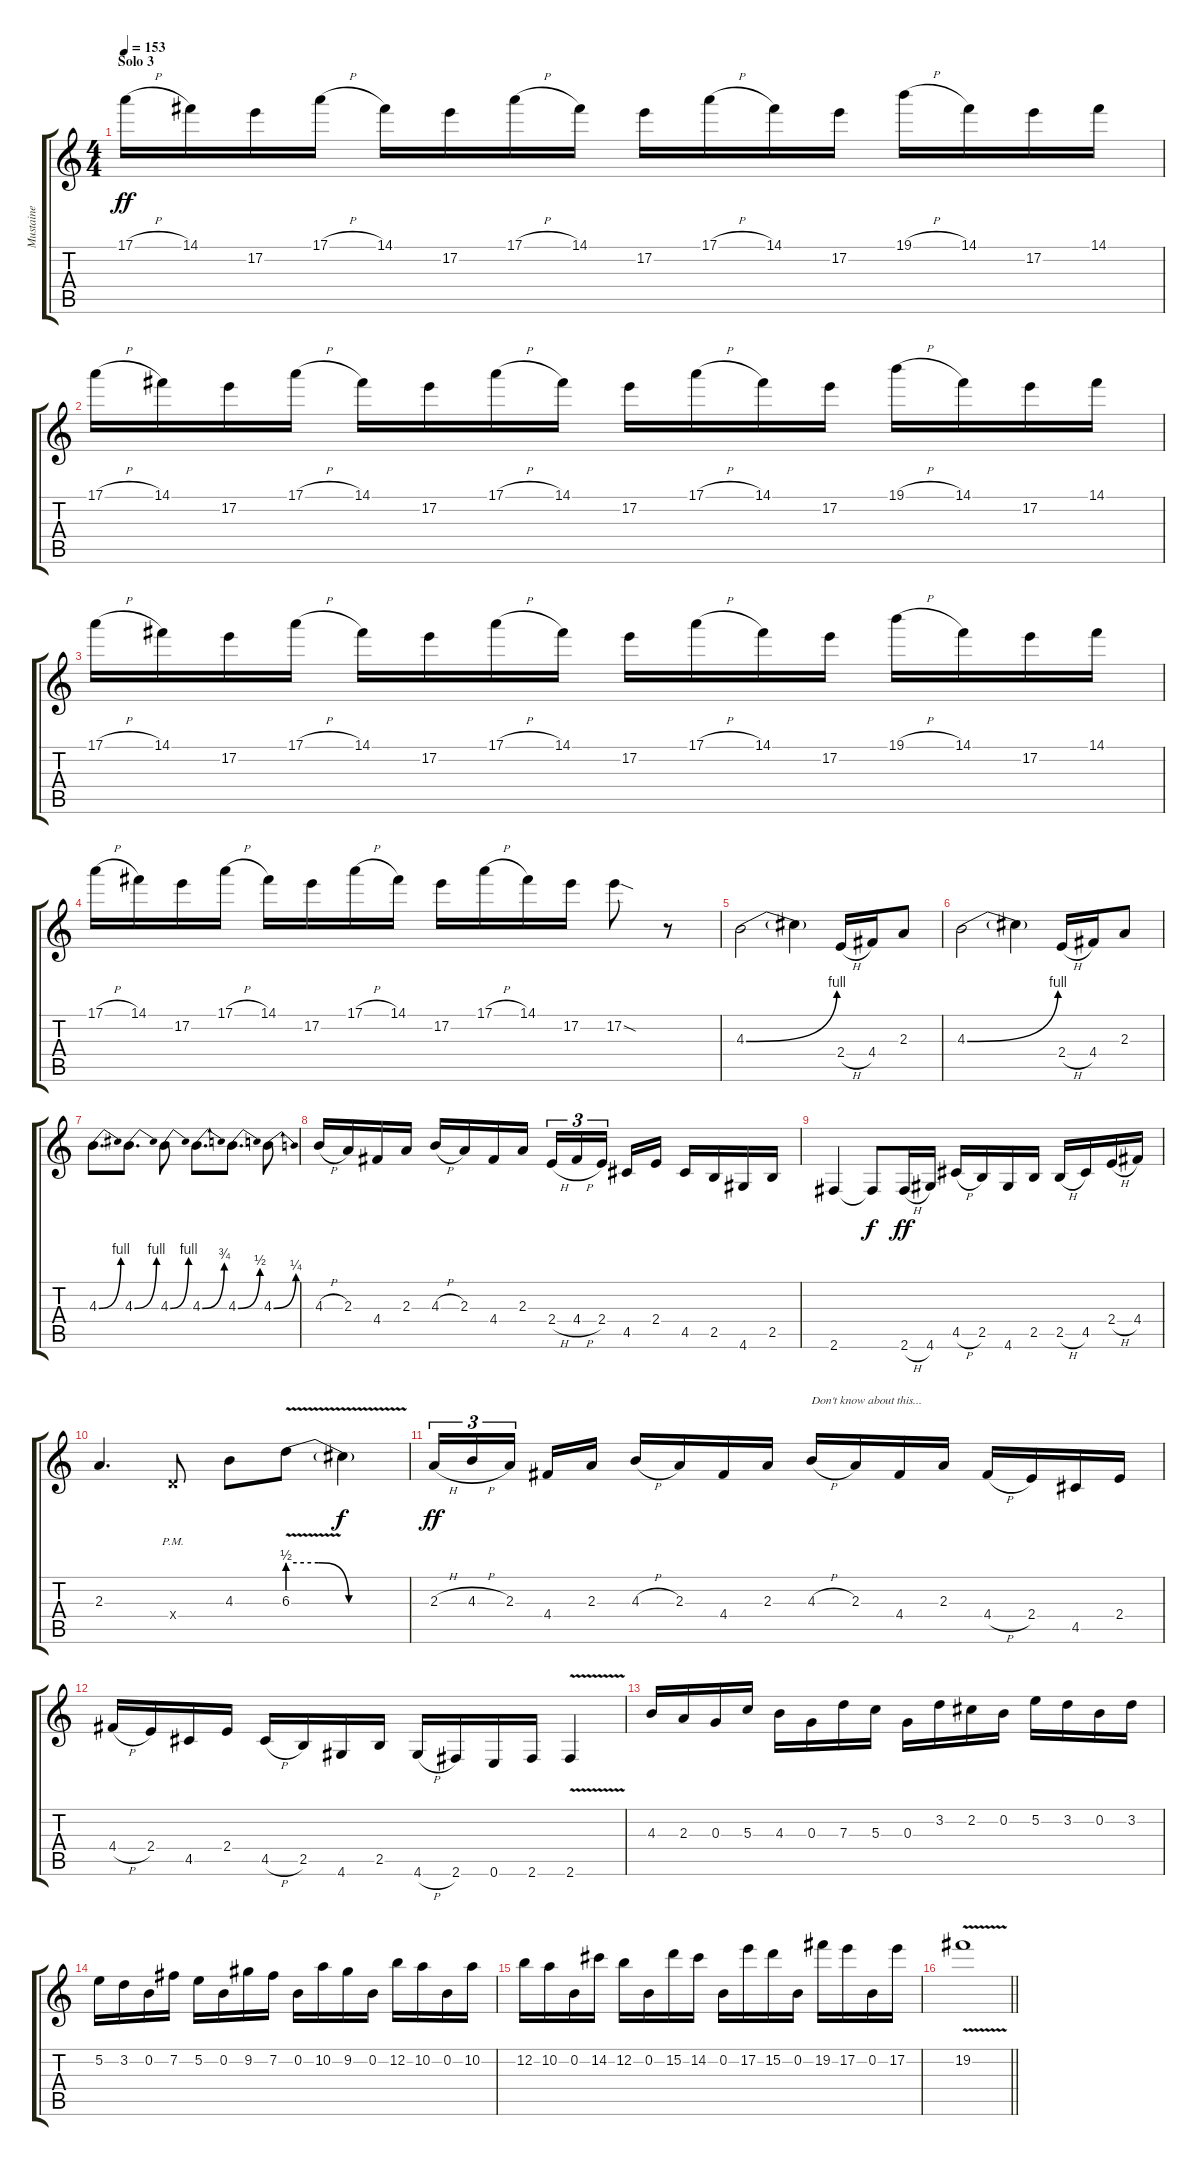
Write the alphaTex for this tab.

\track ("Mustaine " "Mustaine ") {instrument distortionguitar}
\staff {score tabs}
\tuning (E4 B3 G3 D3 A2 E2) {hide}
\ts (4 4)
\section ("" "Solo 3")
\tempo 153
\clef g2
\ks c
17.1{h}.16{dy ff volume 16} 14.1.16 17.2.16 17.1{h}.16 14.1.16 17.2.16 17.1{h}.16 14.1.16 17.2.16 17.1{h}.16 14.1.16 17.2.16 19.1{h}.16 14.1.16 17.2.16 14.1.16 |
17.1{h}.16 14.1.16 17.2.16 17.1{h}.16 14.1.16 17.2.16 17.1{h}.16 14.1.16 17.2.16 17.1{h}.16 14.1.16 17.2.16 19.1{h}.16 14.1.16 17.2.16 14.1.16 |
17.1{h}.16 14.1.16 17.2.16 17.1{h}.16 14.1.16 17.2.16 17.1{h}.16 14.1.16 17.2.16 17.1{h}.16 14.1.16 17.2.16 19.1{h}.16 14.1.16 17.2.16 14.1.16 |
17.1{h}.16 14.1.16 17.2.16 17.1{h}.16 14.1.16 17.2.16 17.1{h}.16 14.1.16 17.2.16 17.1{h}.16 14.1.16 17.2.16 17.2{sod}.8 r.8 |
4.3{be (bend 0 0 60 4)}.2 4.3{t}.4 2.4{h}.16 4.4.16 2.3.8 |
4.3{be (bend 0 0 60 4)}.2 4.3{t}.4 2.4{h}.16 4.4.16 2.3.8 |
4.3{be (bend 0 0 60 4)}.8{d} 4.3{be (bend 0 0 60 4)}.8{d} 4.3{be (bend 0 0 60 4)}.8 4.3{be (bend 0 0 60 3)}.8{d} 4.3{be (bend 0 0 60 2)}.8{d} 4.3{be (bend 0 0 60 1)}.8 |
4.3{h}.16 2.3.16 4.4.16 2.3.16 4.3{h}.16 2.3.16 4.4.16 2.3.16 2.4{h}.16{tu (3 2)} 4.4{h}.16{tu (3 2)} 2.4.16{tu (3 2) beam splitsecondary} 4.5.16 2.4.16 4.5.16 2.5.16 4.6.16 2.5.16 |
2.6.4 2.6{t}.8{dy f} 2.6{h}.16{dy ff} 4.6.16 4.5{h}.16 2.5.16 4.6.16 2.5.16 2.5{h}.16 4.5.16 2.4{h}.16 4.4.16 |
2.3.4{d} 0.4{pm x}.8 4.3.8 6.3{be (custom 0 2 15 2 30 0 60 0) v}.8 6.3{t}.4{dy f} |
2.3{h}.16{tu (3 2) dy ff} 4.3{h}.16{tu (3 2)} 2.3.16{tu (3 2) beam splitsecondary} 4.4.16 2.3.16 4.3{h}.16 2.3.16 4.4.16 2.3.16 4.3{h}.16{txt "Don't know about this..."} 2.3.16 4.4.16 2.3.16 4.4{h}.16 2.4.16 4.5.16 2.4.16 |
4.4{h}.16 2.4.16 4.5.16 2.4.16 4.5{h}.16 2.5.16 4.6.16 2.5.16 4.6{h}.16 2.6.16 0.6.16 2.6.16 2.6{v}.4 |
4.3.16 2.3.16 0.3.16 5.3.16 4.3.16 0.3.16 7.3.16 5.3.16 0.3.16 3.2.16 2.2.16 0.2.16 5.2.16 3.2.16 0.2.16 3.2.16 |
5.2.16 3.2.16 0.2.16 7.2.16 5.2.16 0.2.16 9.2.16 7.2.16 0.2.16 10.2.16 9.2.16 0.2.16 12.2.16 10.2.16 0.2.16 10.2.16 |
12.2.16 10.2.16 0.2.16 14.2.16 12.2.16 0.2.16 15.2.16 14.2.16 0.2.16 17.2.16 15.2.16 0.2.16 19.2.16 17.2.16 0.2.16 17.2.16 |
\barLineRight lightlight
19.2{v}.1
